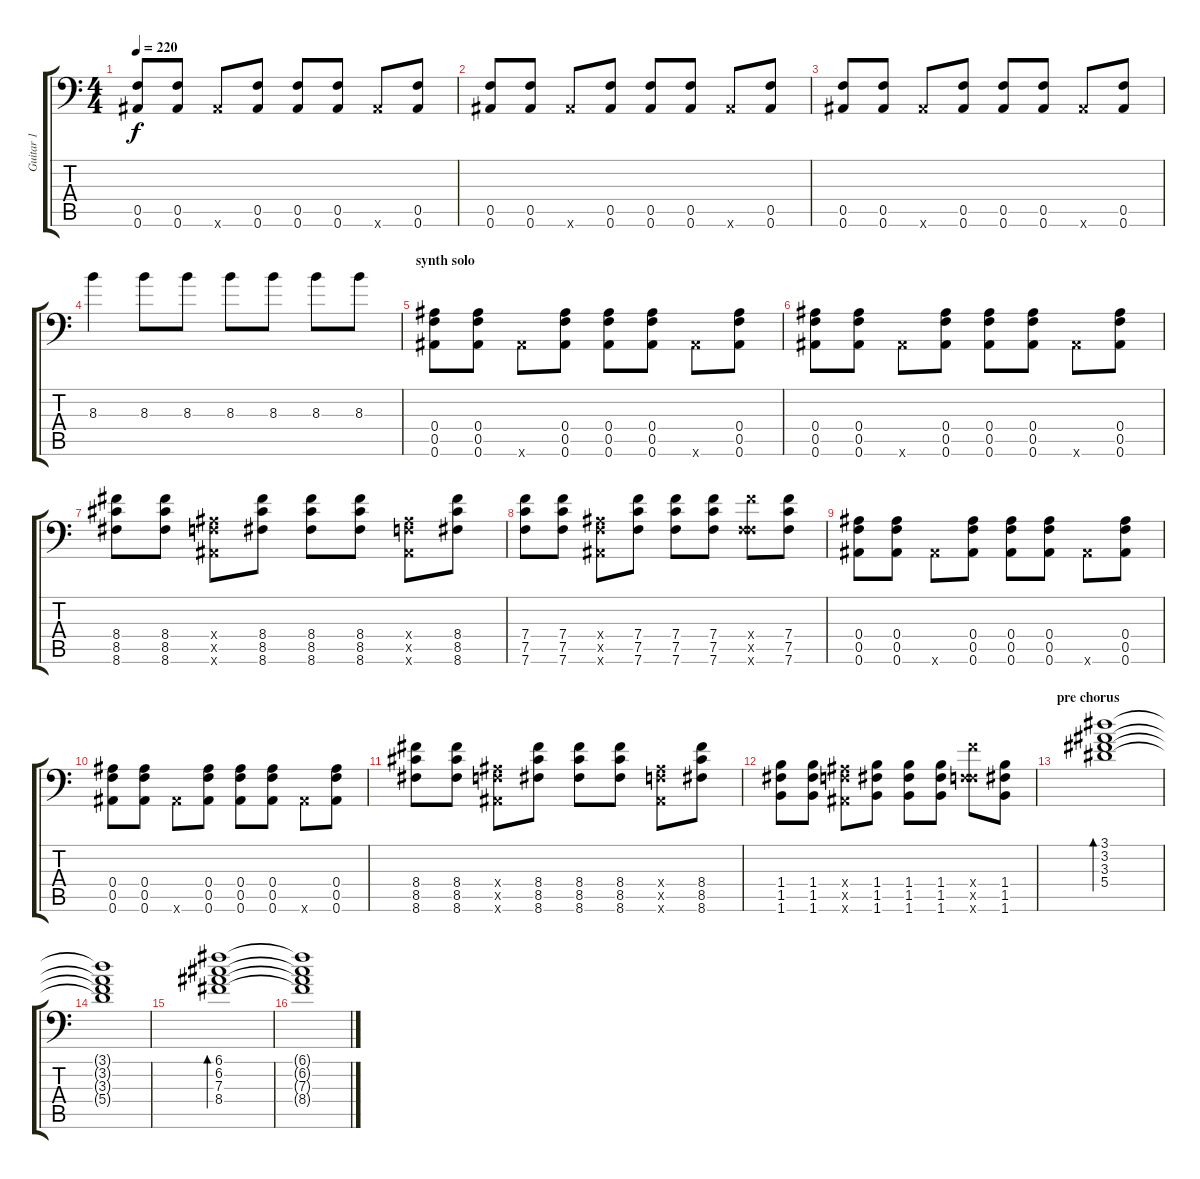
\track ("Guitar 1" "Guitar 1") {instrument distortionguitar}
\staff {score tabs}
\tuning (C4 G3 Eb3 Bb2 F2 Bb1) {hide}
\ts (4 4)
\tempo 220
\clef f4
\ks c
(0.5 0.6).8{dy f} (0.5 0.6).8 0.6{x}.8 (0.5 0.6).8 (0.5 0.6).8 (0.5 0.6).8 0.6{x}.8 (0.5 0.6).8 |
(0.5 0.6).8 (0.5 0.6).8 0.6{x}.8 (0.5 0.6).8 (0.5 0.6).8 (0.5 0.6).8 0.6{x}.8 (0.5 0.6).8 |
(0.5 0.6).8 (0.5 0.6).8 0.6{x}.8 (0.5 0.6).8 (0.5 0.6).8 (0.5 0.6).8 0.6{x}.8 (0.5 0.6).8 |
8.3.4 8.3.8 8.3.8 8.3.8 8.3.8 8.3.8 8.3.8 |
\section ("" "synth solo")
(0.4 0.5 0.6).8 (0.4 0.5 0.6).8 0.6{x}.8 (0.4 0.5 0.6).8 (0.4 0.5 0.6).8 (0.4 0.5 0.6).8 0.6{x}.8 (0.4 0.5 0.6).8 |
(0.4 0.5 0.6).8 (0.4 0.5 0.6).8 0.6{x}.8 (0.4 0.5 0.6).8 (0.4 0.5 0.6).8 (0.4 0.5 0.6).8 0.6{x}.8 (0.4 0.5 0.6).8 |
(8.4 8.5 8.6).8 (8.4 8.5 8.6).8 (0.4{x} 0.5{x} 0.6{x}).8 (8.4 8.5 8.6).8 (8.4 8.5 8.6).8 (8.4 8.5 8.6).8 (0.4{x} 0.5{x} 0.6{x}).8 (8.4 8.5 8.6).8 |
(7.4 7.5 7.6).8 (7.4 7.5 7.6).8 (0.4{x} 0.5{x} 0.6{x}).8 (7.4 7.5 7.6).8 (7.4 7.5 7.6).8 (7.4 7.5 7.6).8 (7.4{x} 0.5{x} 7.6{x}).8 (7.4 7.5 7.6).8 |
(0.4 0.5 0.6).8 (0.4 0.5 0.6).8 0.6{x}.8 (0.4 0.5 0.6).8 (0.4 0.5 0.6).8 (0.4 0.5 0.6).8 0.6{x}.8 (0.4 0.5 0.6).8 |
(0.4 0.5 0.6).8 (0.4 0.5 0.6).8 0.6{x}.8 (0.4 0.5 0.6).8 (0.4 0.5 0.6).8 (0.4 0.5 0.6).8 0.6{x}.8 (0.4 0.5 0.6).8 |
(8.4 8.5 8.6).8 (8.4 8.5 8.6).8 (0.4{x} 0.5{x} 0.6{x}).8 (8.4 8.5 8.6).8 (8.4 8.5 8.6).8 (8.4 8.5 8.6).8 (0.4{x} 0.5{x} 0.6{x}).8 (8.4 8.5 8.6).8 |
(1.4 1.5 1.6).8 (1.4 1.5 1.6).8 (0.4{x} 0.5{x} 0.6{x}).8 (1.4 1.5 1.6).8 (1.4 1.5 1.6).8 (1.4 1.5 1.6).8 (7.4{x} 0.5{x} 7.6{x}).8 (1.4 1.5 1.6).8 |
\section ("" "pre chorus")
(3.1 3.2 3.3 5.4).1{bd 480 instrument electricguitarmuted} |
(3.1{t} 3.2{t} 3.3{t} 5.4{t}).1 |
(6.1 6.2 7.3 8.4).1{bd 480} |
(6.1{t} 6.2{t} 7.3{t} 8.4{t}).1
